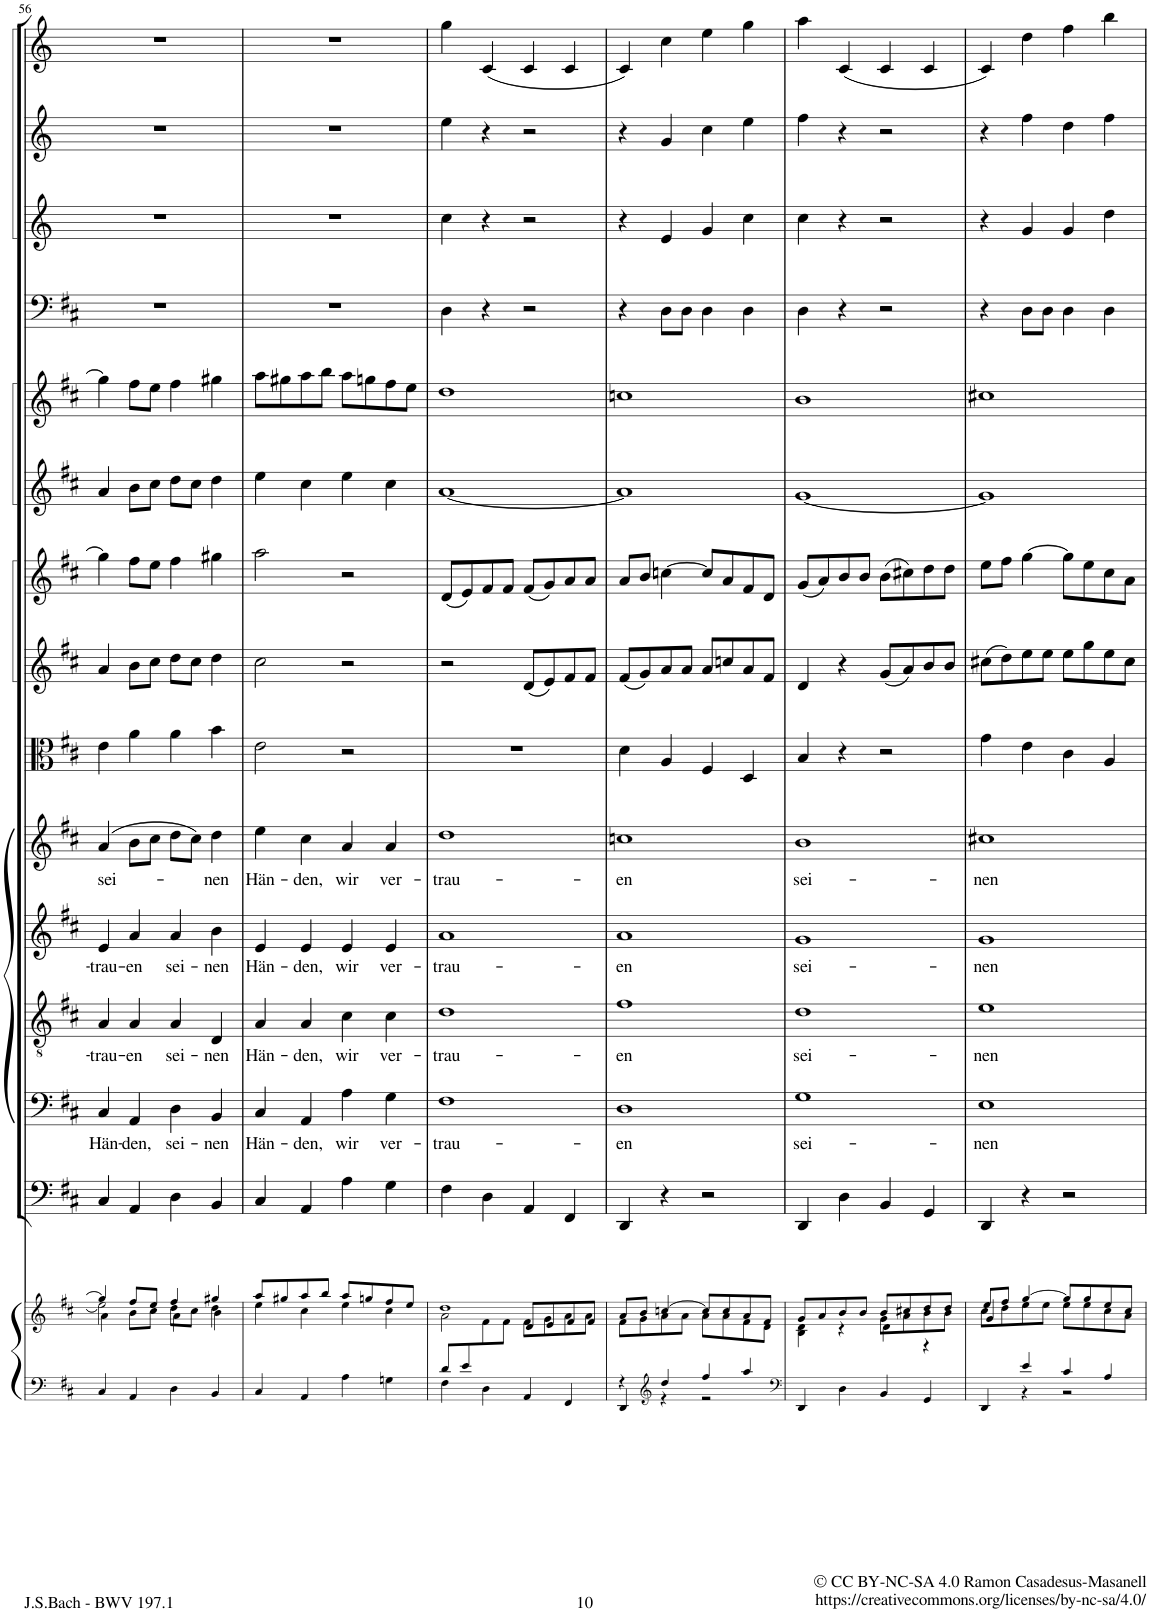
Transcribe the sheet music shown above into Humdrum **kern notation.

**kern	**kern	**kern	**kern	**text	**kern	**text	**kern	**text	**kern	**text	**kern	**kern	**kern	**kern	**kern	**kern	**kern	**kern	**kern
*part15	*part15	*part14	*part13	*part13	*part12	*part12	*part11	*part11	*part10	*part10	*part9	*part8	*part7	*part6	*part5	*part4	*part3	*part2	*part1
*staff16	*staff15	*staff14	*staff13	*staff13	*staff12	*staff12	*staff11	*staff11	*staff10	*staff10	*staff9	*staff8	*staff7	*staff6	*staff5	*staff4	*staff3	*staff2	*staff1
*I"Piano reduction	*	*I"Continuo	*I"Basso	*	*I"Tenore	*	*I"Alto	*	*I"Soprano	*	*I"Viola	*I"Violino II	*I"Violino I	*I"Oboe II	*I"Oboe	*I"Timpani	*I"Tromba III	*I"Tromba II	*I"Tromba I
*I'Pno	*	*	*	*	*	*	*	*	*	*	*I'Vla	*I'Vln	*I'Vln	*I'Ob	*I'Ob	*I'Timp	*	*	*
!!LO:PB:g=z
*clefF4	*clefG2	*clefF4	*clefF4	*	*clefGv2	*	*clefG2	*	*clefG2	*	*clefC3	*clefG2	*clefG2	*clefG2	*clefG2	*clefF4	*clefG2	*clefG2	*clefG2
*	*	*	*	*	*	*	*	*	*	*	*	*	*	*	*	*	*Trd-1c-2	*Trd-1c-2	*Trd-1c-2
*k[f#c#]	*k[f#c#]	*k[f#c#]	*k[f#c#]	*	*k[f#c#]	*	*k[f#c#]	*	*k[f#c#]	*	*k[f#c#]	*k[f#c#]	*k[f#c#]	*k[f#c#]	*k[f#c#]	*k[f#c#]	*k[]	*k[]	*k[]
*M2/2	*M2/2	*M2/2	*M2/2	*	*M2/2	*	*M2/2	*	*M2/2	*	*M2/2	*M2/2	*M2/2	*M2/2	*M2/2	*M2/2	*M2/2	*M2/2	*M2/2
*met(c|)	*met(c|)	*met(c|)	*met(c|)	*	*met(c|)	*	*met(c|)	*	*met(c|)	*	*met(c|)	*met(c|)	*met(c|)	*met(c|)	*met(c|)	*met(c|)	*met(c|)	*met(c|)	*met(c|)
=56	=56	=56	=56	=56	=56	=56	=56	=56	=56	=56	=56	=56	=56	=56	=56	=56	=56	=56	=56
*	*^	*	*	*	*	*	*	*	*	*	*	*	*	*	*	*	*	*	*
*	*	*^	*	*	*	*	*	*	*	*	*	*	*	*	*	*	*	*	*	*
!	!	!	!	!	!	!LO:LY:b	!	!LO:LY:b	!	!LO:LY:b	!	!LO:LY:b	!	!	!	!	!	!	!	!	!
4C#/	4gg/]	4a\	2ee\]	4C#/	4C#/	Hän-	4A/	-trau-	4e/	-trau-	(4a/	sei-	4e\	4a/	4gg\]	4a/	4gg\]	1r	1r	1r	1r
!	!	!	!	!	!	!LO:LY:b	!	!LO:LY:b	!	!LO:LY:b	!	!	!	!	!	!	!	!	!	!	!
4AA/	8ff#/L	8b\L	.	4AA/	4AA/	-den,	4A/	-en	4a/	-en	8b\L	.	4a\	8b\L	8ff#\L	8b\L	8ff#\L	.	.	.	.
.	8ee/J	8cc#\J	.	.	.	.	.	.	.	.	8cc#\J	.	.	8cc#\J	8ee\J	8cc#\J	8ee\J	.	.	.	.
!	!	!	!	!	!	!LO:LY:b	!	!LO:LY:b	!	!LO:LY:b	!	!	!	!	!	!	!	!	!	!	!
4D\	4ff#/	8dd\L	4a\	4D\	4D\	sei-	4A/	sei-	4a/	sei-	8dd\L	.	4a\	8dd\L	4ff#\	8dd\L	4ff#\	.	.	.	.
.	.	8cc#\J	.	.	.	.	.	.	.	.	8cc#\J)	.	.	8cc#\J	.	8cc#\J	.	.	.	.	.
!	!	!	!	!	!	!LO:LY:b	!	!LO:LY:b	!	!LO:LY:b	!	!LO:LY:b	!	!	!	!	!	!	!	!	!
4BB/	4gg#X/	4dd\	4b\	4BB/	4BB/	-nen	4D/	-nen	4b\	-nen	4dd\	-nen	4b\	4dd\	4gg#X\	4dd\	4gg#X\	.	.	.	.
=57	=57	=57	=57	=57	=57	=57	=57	=57	=57	=57	=57	=57	=57	=57	=57	=57	=57	=57	=57	=57	=57
!	!	!	!	!	!	!LO:LY:b	!	!LO:LY:b	!	!LO:LY:b	!	!LO:LY:b	!	!	!	!	!	!	!	!	!
*	*	*v	*v	*	*	*	*	*	*	*	*	*	*	*	*	*	*	*	*	*	*
4C#/	8aa/L	4ee\	4C#/	4C#/	Hän-	4A/	Hän-	4e/	Hän-	4ee\	Hän-	2e\	2cc#\	2aa\	4ee\	8aa\L	1r	1r	1r	1r
.	8gg#X/	.	.	.	.	.	.	.	.	.	.	.	.	.	.	8gg#X\	.	.	.	.
!	!	!	!	!	!LO:LY:b	!	!LO:LY:b	!	!LO:LY:b	!	!LO:LY:b	!	!	!	!	!	!	!	!	!
4AA/	8aa/	4cc#\	4AA/	4AA/	-den,	4A/	-den,	4e/	-den,	4cc#\	-den,	.	.	.	4cc#\	8aa\	.	.	.	.
.	8bb/J	.	.	.	.	.	.	.	.	.	.	.	.	.	.	8bb\J	.	.	.	.
!	!	!	!	!	!LO:LY:b	!	!LO:LY:b	!	!LO:LY:b	!	!LO:LY:b	!	!	!	!	!	!	!	!	!
4A\	8aa/L	4ee\	4A\	4A\	wir	4c#\	wir	4e/	wir	4a/	wir	2r	2r	2r	4ee\	8aa\L	.	.	.	.
.	8ggn/	.	.	.	.	.	.	.	.	.	.	.	.	.	.	8ggn\	.	.	.	.
!	!	!	!	!	!LO:LY:b	!	!LO:LY:b	!	!LO:LY:b	!	!LO:LY:b	!	!	!	!	!	!	!	!	!
4Gn\	8ff#/	4cc#\	4G\	4G\	ver-	4c#\	ver-	4e/	ver-	4a/	ver-	.	.	.	4cc#\	8ff#\	.	.	.	.
.	8ee/J	.	.	.	.	.	.	.	.	.	.	.	.	.	.	8ee\J	.	.	.	.
=58	=58	=58	=58	=58	=58	=58	=58	=58	=58	=58	=58	=58	=58	=58	=58	=58	=58	=58	=58	=58
*^	*	*^	*	*	*	*	*	*	*	*	*	*	*	*	*	*	*	*	*	*
!	!	!	!	!	!	!	!LO:LY:b	!	!LO:LY:b	!	!LO:LY:b	!	!LO:LY:b	!	!	!	!	!	!	!	!	!
8d/L	4F#\	1dd	4ryy	2a\	4F#\	1F#	-trau-	1d	-trau-	1a	-trau-	1dd	-trau-	1r	2r	(8d/L	[1a	1dd	4D\	4cc\	4ee\	4gg\
8e/	.	.	.	.	.	.	.	.	.	.	.	.	.	.	.	8e/)	.	.	.	.	.	.
2.ryy	4D\	.	8f#\	.	4D\	.	.	.	.	.	.	.	.	.	.	8f#/	.	.	4r	4r	4r	(4c/
.	.	.	8f#\J	.	.	.	.	.	.	.	.	.	.	.	.	8f#/J	.	.	.	.	.	.
.	4AA/	.	8f#\L	8d/L	4AA/	.	.	.	.	.	.	.	.	.	(8d/L	(8f#/L	.	.	2r	2r	2r	4c/
.	.	.	8g\	8e/	.	.	.	.	.	.	.	.	.	.	8e/)	8g/)	.	.	.	.	.	.
.	4FF#/	.	8a\	8f#/	4FF#/	.	.	.	.	.	.	.	.	.	8f#/	8a/	.	.	.	.	.	4c/
.	.	.	8a\J	8f#/J	.	.	.	.	.	.	.	.	.	.	8f#/J	8a/J	.	.	.	.	.	.
=59	=59	=59	=59	=59	=59	=59	=59	=59	=59	=59	=59	=59	=59	=59	=59	=59	=59	=59	=59	=59	=59	=59
!	!	!	!	!	!	!	!LO:LY:b	!	!LO:LY:b	!	!LO:LY:b	!	!LO:LY:b	!	!	!	!	!	!	!	!	!
*	*	*	*v	*v	*	*	*	*	*	*	*	*	*	*	*	*	*	*	*	*	*	*
4r	4DD/	8a/L	8f#\L	4DD/	1D	-en	1f#	-en	1a	-en	1ccn	-en	4d\	(8f#/L	8a/L	1a]	1ccn	4r	4r	4r	4c/)
.	.	8b/J	8g\	.	.	.	.	.	.	.	.	.	.	8g/)	8b/J	.	.	.	.	.	.
*clefG2	*	*	*	*	*	*	*	*	*	*	*	*	*	*	*	*	*	*	*	*	*
4dd/	4r	[4ccn/	8a\	4r	.	.	.	.	.	.	.	.	4A/	8a/	[4ccn\	.	.	8D\L	4e/	4g/	4cc\
.	.	.	8a\J	.	.	.	.	.	.	.	.	.	.	8a/J	.	.	.	8D\J	.	.	.
4ff#/	2r	8cc/L]	8a\L	2r	.	.	.	.	.	.	.	.	4F#/	8a/L	8cc/L]	.	.	4D\	4g/	4cc\	4ee\
.	.	8cc/	8a\	.	.	.	.	.	.	.	.	.	.	8ccn/	8a/	.	.	.	.	.	.
4aa/	.	8a/	8f#\	.	.	.	.	.	.	.	.	.	4D/	8a/	8f#/	.	.	4D\	4cc\	4ee\	4gg\
.	.	8f#/J	8d\J	.	.	.	.	.	.	.	.	.	.	8f#/J	8d/J	.	.	.	.	.	.
*v	*v	*	*	*	*	*	*	*	*	*	*	*	*	*	*	*	*	*	*	*	*
*	*v	*v	*	*	*	*	*	*	*	*	*	*	*	*	*	*	*	*	*	*
=60	=60	=60	=60	=60	=60	=60	=60	=60	=60	=60	=60	=60	=60	=60	=60	=60	=60	=60	=60
*clefF4	*	*	*	*	*	*	*	*	*	*	*	*	*	*	*	*	*	*	*
*	*^	*	*	*	*	*	*	*	*	*	*	*	*	*	*	*	*	*	*
*	*	*^	*	*	*	*	*	*	*	*	*	*	*	*	*	*	*	*	*	*
!	!	!	!	!	!	!LO:LY:b	!	!LO:LY:b	!	!LO:LY:b	!	!LO:LY:b	!	!	!	!	!	!	!	!	!
4DD/	8g/L	4B\ 4d\	4ryy	4DD/	1G	sei-	1d	sei-	1g	sei-	1b	sei-	4B/	4d/	(8g/L	[1g	1b	4D\	4cc\	4ff\	4aa\
.	8a/	.	.	.	.	.	.	.	.	.	.	.	.	.	8a/)	.	.	.	.	.	.
4D\	8b/	4r	4ryy	4D\	.	.	.	.	.	.	.	.	4r	4r	8b/	.	.	4r	4r	4r	(4c/
.	8b/J	.	.	.	.	.	.	.	.	.	.	.	.	.	8b/J	.	.	.	.	.	.
4BB/	8b/L	8g\L	4d\	4BB/	.	.	.	.	.	.	.	.	2r	(8g/L	(8b\L	.	.	2r	2r	2r	4c/
.	8cc#X/	8a\	.	.	.	.	.	.	.	.	.	.	.	8a/)	8cc#X\)	.	.	.	.	.	.
4GG/	8dd/	8b\	4r	4GG/	.	.	.	.	.	.	.	.	.	8b/	8dd\	.	.	.	.	.	4c/
.	8dd/J	8b\J	.	.	.	.	.	.	.	.	.	.	.	8b/J	8dd\J	.	.	.	.	.	.
=61	=61	=61	=61	=61	=61	=61	=61	=61	=61	=61	=61	=61	=61	=61	=61	=61	=61	=61	=61	=61	=61
*^	*	*	*	*	*	*	*	*	*	*	*	*	*	*	*	*	*	*	*	*	*
!	!	!	!	!	!	!	!LO:LY:b	!	!LO:LY:b	!	!LO:LY:b	!	!LO:LY:b	!	!	!	!	!	!	!	!	!
4ryy	4DD/	8ee/L	8cc#\L	4g/	4DD/	1E	-nen	1e	-nen	1g	-nen	1cc#X	-nen	4g\	(8cc#X\L	8ee\L	1g]	1cc#X	4r	4r	4r	4c/)
.	.	8ff#/J	8dd\	.	.	.	.	.	.	.	.	.	.	.	8dd\)	8ff#\J	.	.	.	.	.	.
4e/	4r	[4gg/	8ee\	2.ryy	4r	.	.	.	.	.	.	.	.	4e\	8ee\	[4gg\	.	.	8D\L	4g/	4ff\	4dd\
.	.	.	8ee\J	.	.	.	.	.	.	.	.	.	.	.	8ee\J	.	.	.	8D\J	.	.	.
4c#/	2r	8gg/L]	8ee\L	.	2r	.	.	.	.	.	.	.	.	4c#\	8ee\L	8gg\L]	.	.	4D\	4g/	4dd\	4ff\
.	.	8gg/	8ee\	.	.	.	.	.	.	.	.	.	.	.	8gg\	8ee\	.	.	.	.	.	.
4A/	.	8ee/	8cc#\	.	.	.	.	.	.	.	.	.	.	4A/	8ee\	8cc#\	.	.	4D\	4dd\	4ff\	4bb\
.	.	8cc#/J	8a\J	.	.	.	.	.	.	.	.	.	.	.	8cc#\J	8a\J	.	.	.	.	.	.
*v	*v	*	*	*	*	*	*	*	*	*	*	*	*	*	*	*	*	*	*	*	*	*
*	*v	*v	*v	*	*	*	*	*	*	*	*	*	*	*	*	*	*	*	*	*	*
=	=	=	=	=	=	=	=	=	=	=	=	=	=	=	=	=	=	=	=
*-	*-	*-	*-	*-	*-	*-	*-	*-	*-	*-	*-	*-	*-	*-	*-	*-	*-	*-	*-
